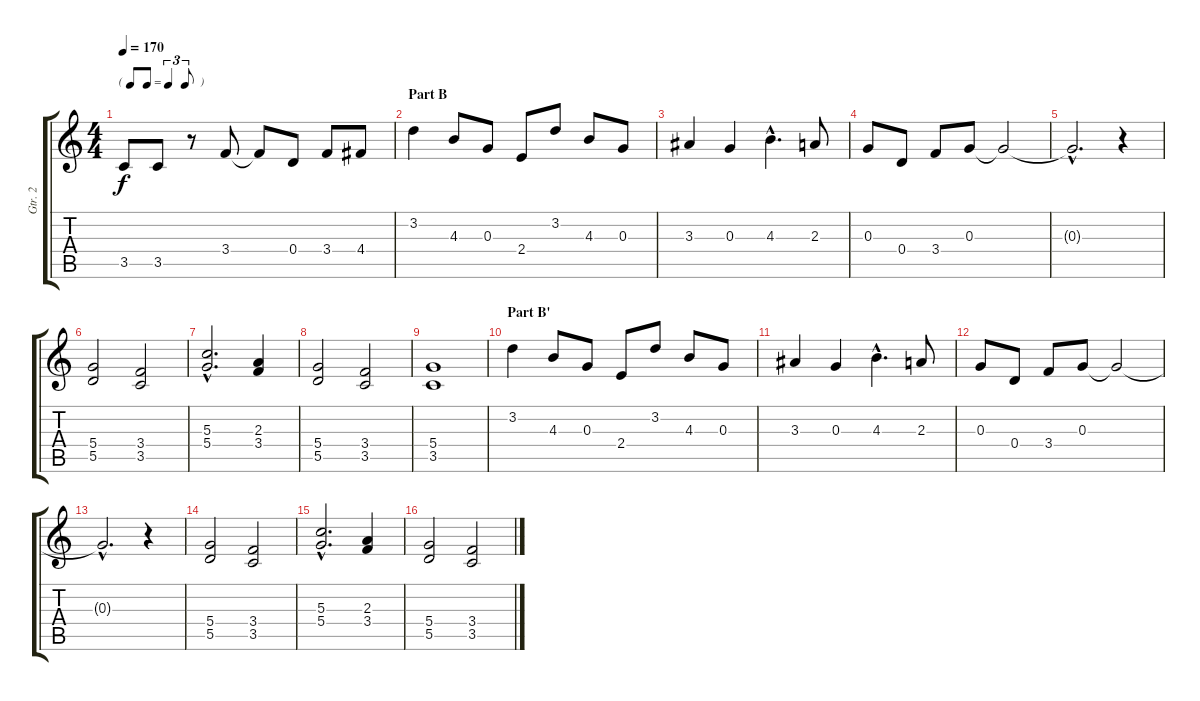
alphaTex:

\track ("Gtr. 2" "Gtr. 2") {instrument distortionguitar}
\staff {score tabs}
\tuning (E4 B3 G3 D3 A2 E2) {hide}
\ts (4 4)
\tf triplet8th
\tempo 170
\clef g2
\ks c
3.5.8{dy f} 3.5.8 r.8 3.4.8 3.4{t}.8 0.4.8 3.4.8 4.4.8 |
\section ("" "Part B")
3.2.4 4.3.8 0.3.8 2.4.8 3.2.8 4.3.8 0.3.8 |
3.3.4 0.3.4 4.3{hac}.4{d} 2.3.8 |
0.3.8 0.4.8 3.4.8 0.3.8 0.3{t}.2 |
0.3{hac t}.2{d} r.4 |
(5.4 5.5).2 (3.4 3.5).2 |
(5.3{hac} 5.4{hac}).2{d} (2.3 3.4).4 |
(5.4 5.5).2 (3.4 3.5).2 |
(5.4 3.5).1 |
\section ("" "Part B'")
3.2.4 4.3.8 0.3.8 2.4.8 3.2.8 4.3.8 0.3.8 |
3.3.4 0.3.4 4.3{hac}.4{d} 2.3.8 |
0.3.8 0.4.8 3.4.8 0.3.8 0.3{t}.2 |
0.3{hac t}.2{d} r.4 |
(5.4 5.5).2 (3.4 3.5).2 |
(5.3{hac} 5.4{hac}).2{d} (2.3 3.4).4 |
(5.4 5.5).2 (3.4 3.5).2
